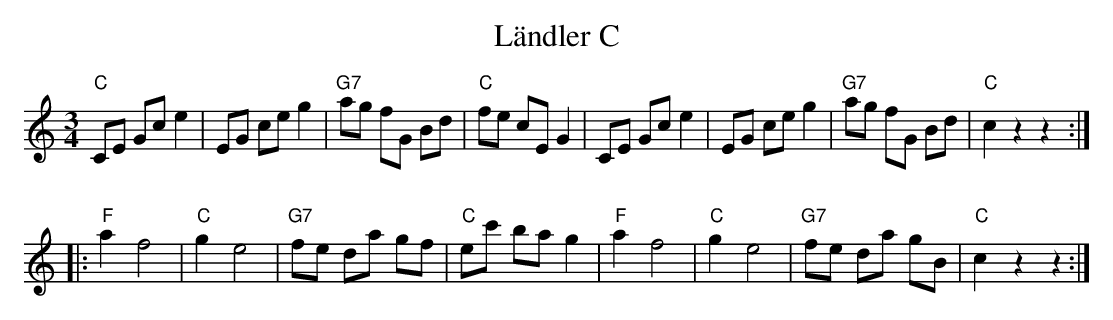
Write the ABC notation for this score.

X:1
T: Ländler C
M:3/4
L:1/8
K:C
"C"CE Gc e2 | EG ce g2 | "G7"ag fG Bd | "C"fe cE G2 |\
   CE Gc e2 | EG ce g2 | "G7"ag fG Bd | "C"c2z2z2 ::
"" "F"a2f4 | "C"g2e4 | "G7"fe da gf | "C"ec' ba g2 |\
"F"a2f4 | "C"g2e4 | "G7"fe da gB | "C"c2z2z2 :|
